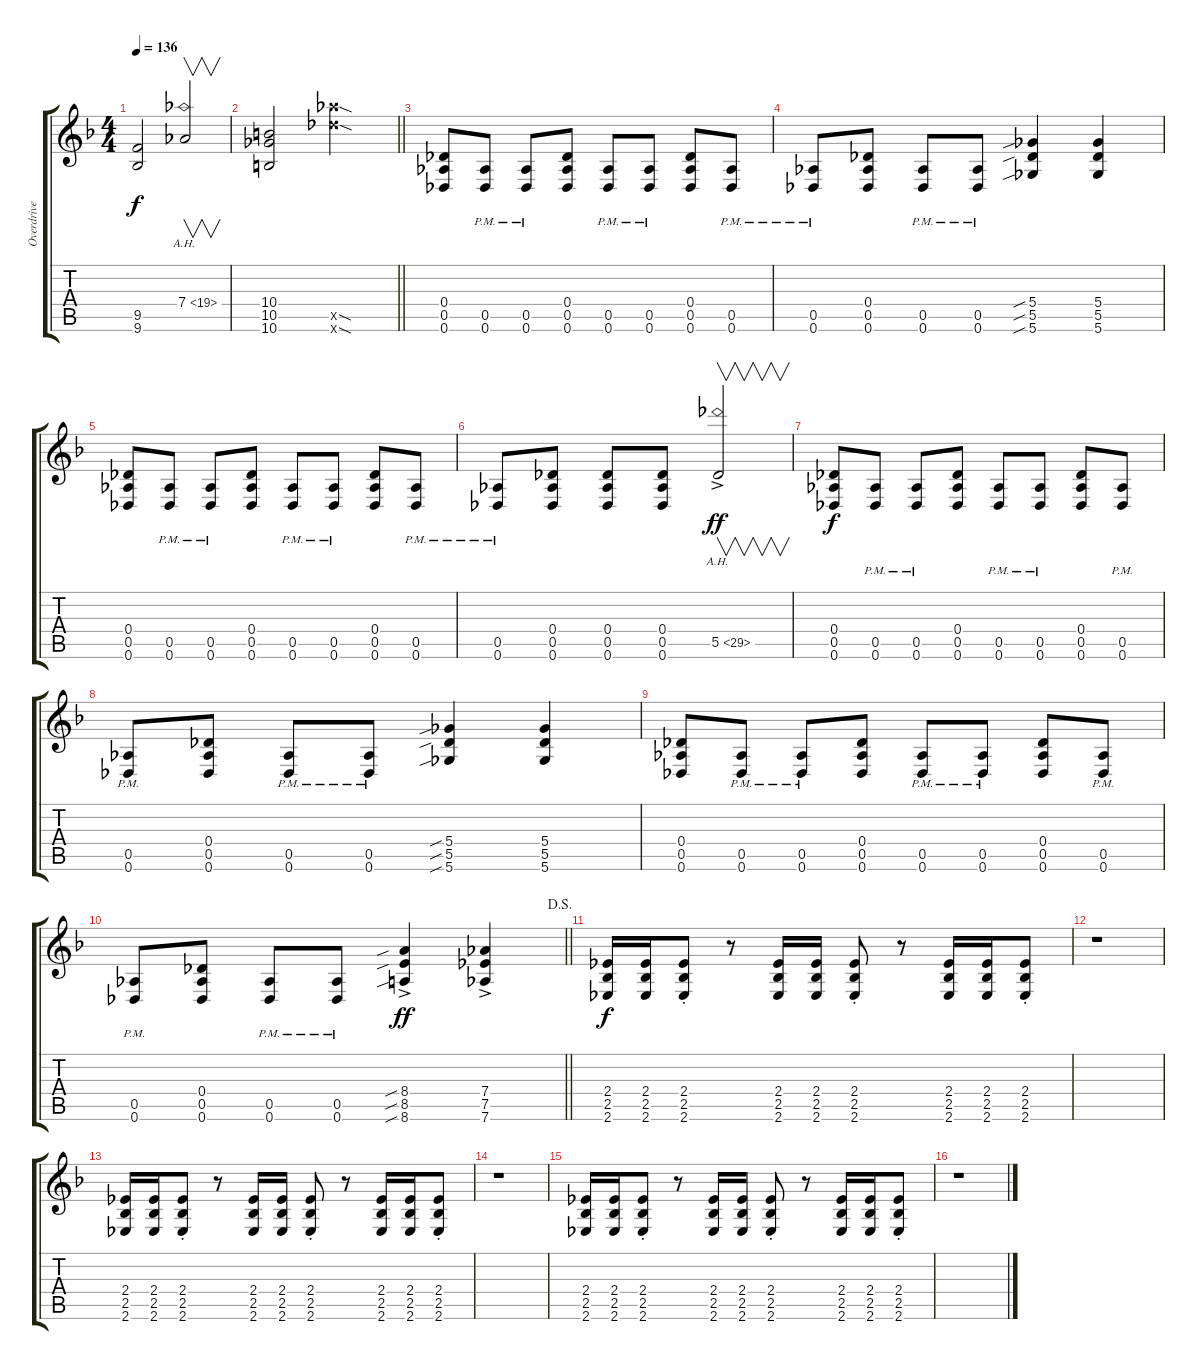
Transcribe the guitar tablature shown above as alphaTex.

\track ("Overdrive" "Overdrive") {instrument overdrivenguitar}
\staff {score tabs}
\tuning (Eb4 Bb3 Gb3 Db3 Ab2 Db2) {hide}
\ts (4 4)
\tempo 136
\clef g2
\ks f
(9.5 9.6).2{dy f} 7.4{ah 12}.2{v} |
\barLineRight lightlight
(10.4 10.5 10.6).2 (24.5{sod x} 24.6{sod x}).2 |
(0.4 0.5 0.6).8 (0.5{pm} 0.6{pm}).8 (0.5{pm} 0.6{pm}).8 (0.4 0.5 0.6).8 (0.5{pm} 0.6{pm}).8 (0.5{pm} 0.6{pm}).8 (0.4 0.5 0.6).8 (0.5{pm} 0.6{pm}).8 |
(0.5{pm} 0.6{pm}).8 (0.4 0.5 0.6).8 (0.5{pm} 0.6{pm}).8 (0.5{pm} 0.6{pm}).8 (5.4{sib} 5.5{sib} 5.6{sib}).4 (5.4 5.5 5.6).4 |
(0.4 0.5 0.6).8 (0.5{pm} 0.6{pm}).8 (0.5{pm} 0.6{pm}).8 (0.4 0.5 0.6).8 (0.5{pm} 0.6{pm}).8 (0.5{pm} 0.6{pm}).8 (0.4 0.5 0.6).8 (0.5{pm} 0.6{pm}).8 |
(0.5{pm} 0.6{pm}).8 (0.4 0.5 0.6).8 (0.4 0.5 0.6).8 (0.4 0.5 0.6).8 5.5{ah 24 ac}.2{v dy ff} |
(0.4 0.5 0.6).8{dy f} (0.5{pm} 0.6{pm}).8 (0.5{pm} 0.6{pm}).8 (0.4 0.5 0.6).8 (0.5{pm} 0.6{pm}).8 (0.5{pm} 0.6{pm}).8 (0.4 0.5 0.6).8 (0.5{pm} 0.6{pm}).8 |
(0.5{pm} 0.6{pm}).8 (0.4 0.5 0.6).8 (0.5{pm} 0.6{pm}).8 (0.5{pm} 0.6{pm}).8 (5.4{sib} 5.5{sib} 5.6{sib}).4 (5.4 5.5 5.6).4 |
(0.4 0.5 0.6).8 (0.5{pm} 0.6{pm}).8 (0.5{pm} 0.6{pm}).8 (0.4 0.5 0.6).8 (0.5{pm} 0.6{pm}).8 (0.5{pm} 0.6{pm}).8 (0.4 0.5 0.6).8 (0.5{pm} 0.6{pm}).8 |
\jump dalsegno
\barLineRight lightlight
(0.5{pm} 0.6{pm}).8 (0.4 0.5 0.6).8 (0.5{pm} 0.6{pm}).8 (0.5{pm} 0.6{pm}).8 (8.4{sib ac} 8.5{sib ac} 8.6{sib ac}).4{dy ff} (7.4{ac} 7.5{ac} 7.6{ac}).4 |
(2.4 2.5 2.6).16{dy f} (2.4 2.5 2.6).16 (2.4{st} 2.5{st} 2.6{st}).8 r.8 (2.4 2.5 2.6).16 (2.4 2.5 2.6).16 (2.4{st} 2.5{st} 2.6{st}).8 r.8 (2.4 2.5 2.6).16 (2.4 2.5 2.6).16 (2.4{st} 2.5{st} 2.6{st}).8 |
r.1 |
(2.4 2.5 2.6).16 (2.4 2.5 2.6).16 (2.4{st} 2.5{st} 2.6{st}).8 r.8 (2.4 2.5 2.6).16 (2.4 2.5 2.6).16 (2.4{st} 2.5{st} 2.6{st}).8 r.8 (2.4 2.5 2.6).16 (2.4 2.5 2.6).16 (2.4{st} 2.5{st} 2.6{st}).8 |
r.1 |
(2.4 2.5 2.6).16 (2.4 2.5 2.6).16 (2.4{st} 2.5{st} 2.6{st}).8 r.8 (2.4 2.5 2.6).16 (2.4 2.5 2.6).16 (2.4{st} 2.5{st} 2.6{st}).8 r.8 (2.4 2.5 2.6).16 (2.4 2.5 2.6).16 (2.4{st} 2.5{st} 2.6{st}).8 |
r.1
